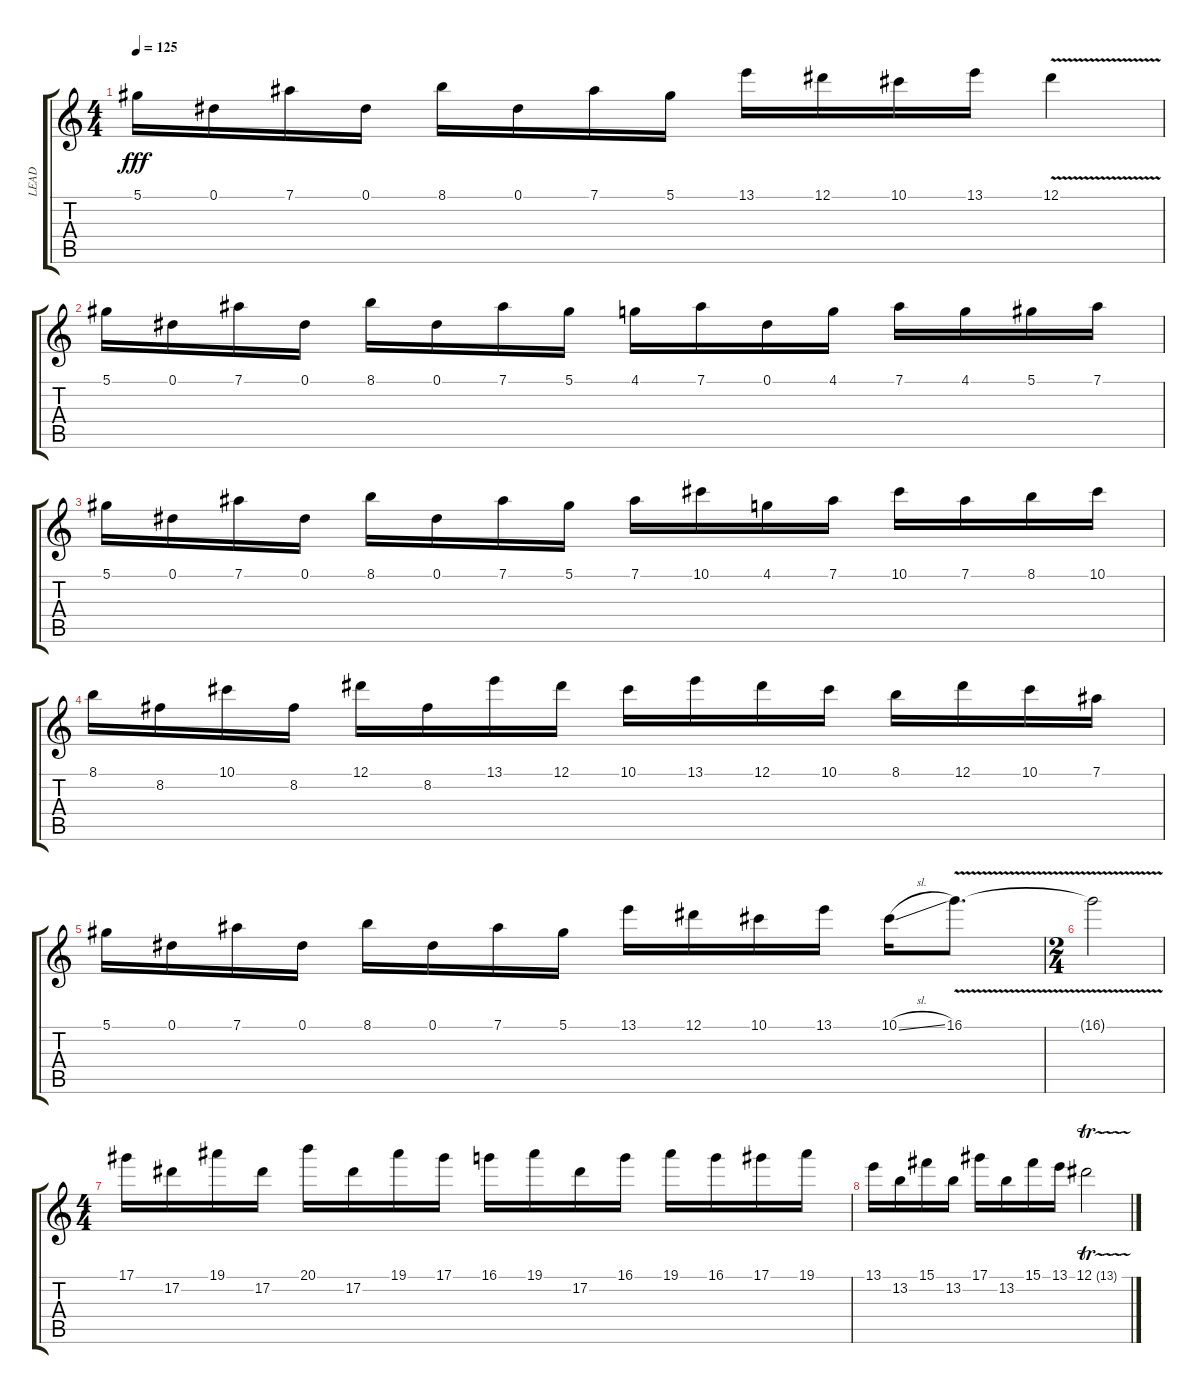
\track ("LEAD" "LEAD") {instrument overdrivenguitar}
\staff {score tabs}
\tuning (Eb4 Bb3 Gb3 Db3 Ab2 Eb2) {hide}
\ts (4 4)
\tempo 125
\clef g2
\ks c
5.1.16{dy fff} 0.1.16 7.1.16 0.1.16 8.1.16 0.1.16 7.1.16 5.1.16 13.1.16 12.1.16 10.1.16 13.1.16 12.1{v}.4 |
5.1.16 0.1.16 7.1.16 0.1.16 8.1.16 0.1.16 7.1.16 5.1.16 4.1.16 7.1.16 0.1.16 4.1.16 7.1.16 4.1.16 5.1.16 7.1.16 |
5.1.16 0.1.16 7.1.16 0.1.16 8.1.16 0.1.16 7.1.16 5.1.16 7.1.16 10.1.16 4.1.16 7.1.16 10.1.16 7.1.16 8.1.16 10.1.16 |
8.1.16 8.2.16 10.1.16 8.2.16 12.1.16 8.2.16 13.1.16 12.1.16 10.1.16 13.1.16 12.1.16 10.1.16 8.1.16 12.1.16 10.1.16 7.1.16 |
5.1.16 0.1.16 7.1.16 0.1.16 8.1.16 0.1.16 7.1.16 5.1.16 13.1.16 12.1.16 10.1.16 13.1.16 10.1{sl}.16 16.1{v}.8{d} |
\ts (2 4)
16.1{t}.2 |
\ts (4 4)
17.1.16 17.2.16 19.1.16 17.2.16 20.1.16 17.2.16 19.1.16 17.1.16 16.1.16 19.1.16 17.2.16 16.1.16 19.1.16 16.1.16 17.1.16 19.1.16 |
13.1.16 13.2.16 15.1.16 13.2.16 17.1.16 13.2.16 15.1.16 13.1.16 12.1{tr (13 32)}.2
